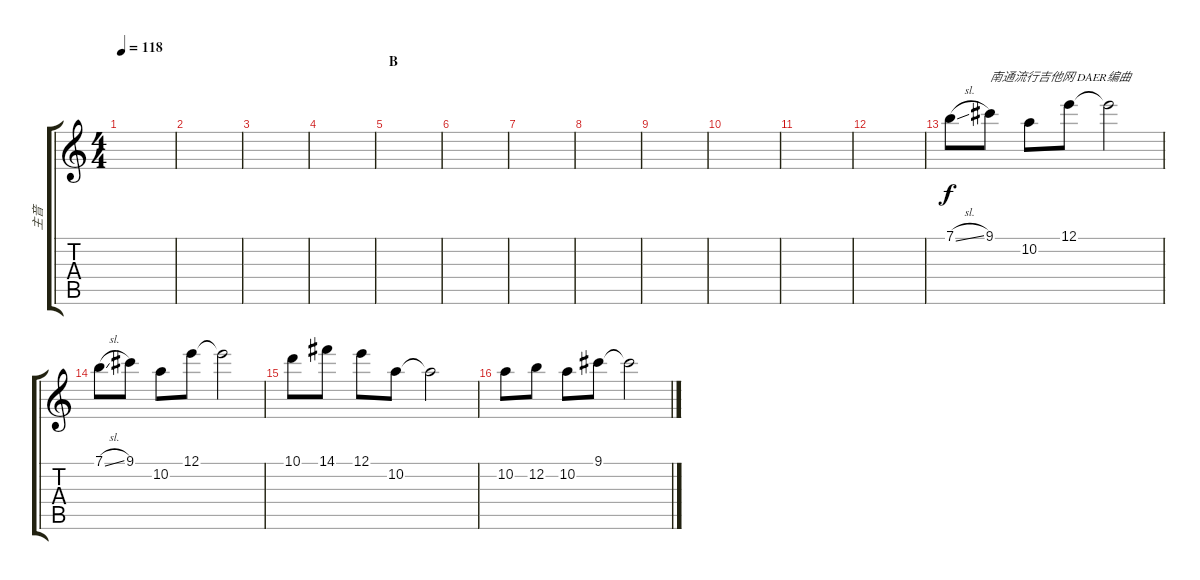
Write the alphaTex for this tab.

\track ("主音" "主音") {instrument overdrivenguitar}
\staff {score tabs}
\tuning (E4 B3 G3 D3 A2 E2) {hide}
\ts (4 4)
\tempo 118
\clef g2
\ks c
|
|
|
|
\section ("" "B")
|
|
|
|
|
|
|
|
7.1{sl}.8{volume 10} 9.1.8{txt "南通流行吉他网 DAER编曲"} 10.2.8 12.1.8 12.1{t}.2 |
7.1{sl}.8 9.1.8 10.2.8 12.1.8 12.1{t}.2 |
10.1.8 14.1.8 12.1.8 10.2.8 10.2{t}.2 |
10.2.8 12.2.8 10.2.8 9.1.8 9.1{t}.2
